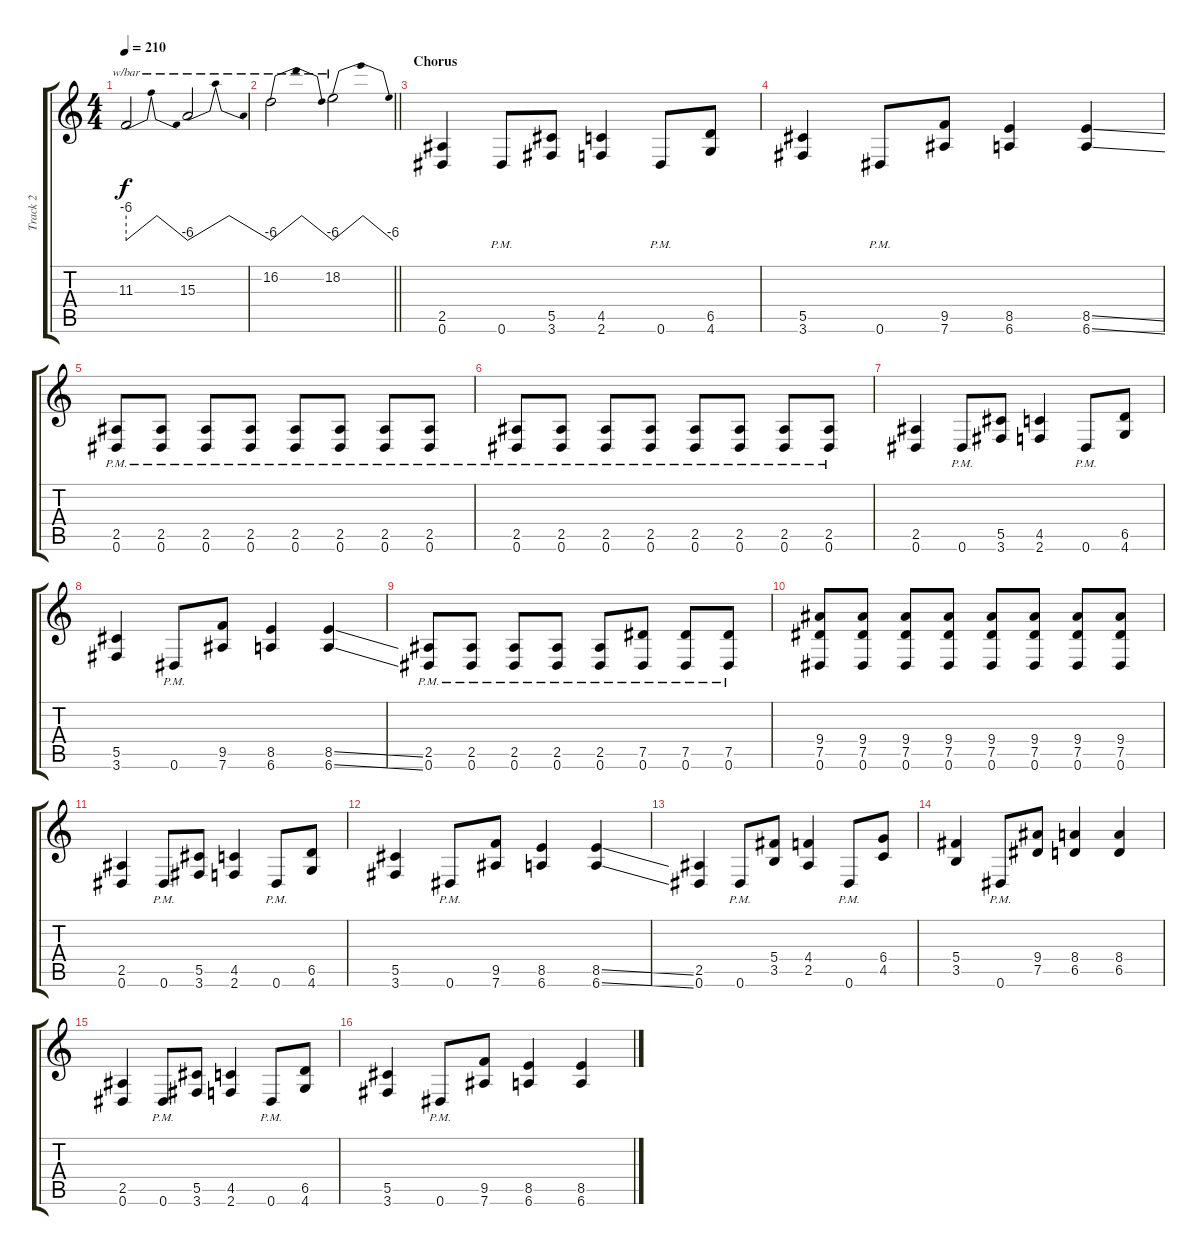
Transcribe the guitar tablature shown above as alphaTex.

\track ("Track 2" "Track 2") {instrument distortionguitar}
\staff {score tabs}
\tuning (Eb4 Bb3 Gb3 Db3 Ab2 Eb2) {hide}
\ts (4 4)
\tempo 210
\clef g2
\ks c
11.3.2{tbe (dip default 0 -24 30 0 60 -24) dy f} 15.3.2{tbe (dip default 0 -24 30 0 60 -24)} |
\barLineRight lightlight
16.2.2{tbe (dip default 0 -24 30 0 60 -24)} 18.2.2{tbe (dip default 0 -24 30 0 60 -24)} |
\section ("" "Chorus")
(2.5 0.6).4 0.6{pm}.8 (5.5 3.6).8 (4.5 2.6).4 0.6{pm}.8 (6.5 4.6).8 |
(5.5 3.6).4 0.6{pm}.8 (9.5 7.6).8 (8.5 6.6).4 (8.5{ss} 6.6{ss}).4 |
(2.5{pm} 0.6{pm}).8 (2.5{pm} 0.6{pm}).8 (2.5{pm} 0.6{pm}).8 (2.5{pm} 0.6{pm}).8 (2.5{pm} 0.6{pm}).8 (2.5{pm} 0.6{pm}).8 (2.5{pm} 0.6{pm}).8 (2.5{pm} 0.6{pm}).8 |
(2.5{pm} 0.6{pm}).8 (2.5{pm} 0.6{pm}).8 (2.5{pm} 0.6{pm}).8 (2.5{pm} 0.6{pm}).8 (2.5{pm} 0.6{pm}).8 (2.5{pm} 0.6{pm}).8 (2.5{pm} 0.6{pm}).8 (2.5{pm} 0.6{pm}).8 |
(2.5 0.6).4 0.6{pm}.8 (5.5 3.6).8 (4.5 2.6).4 0.6{pm}.8 (6.5 4.6).8 |
(5.5 3.6).4 0.6{pm}.8 (9.5 7.6).8 (8.5 6.6).4 (8.5{ss} 6.6{ss}).4 |
(2.5{pm} 0.6{pm}).8 (2.5{pm} 0.6{pm}).8 (2.5{pm} 0.6{pm}).8 (2.5{pm} 0.6{pm}).8 (2.5{pm} 0.6{pm}).8 (7.5{pm} 0.6{pm}).8 (7.5{pm} 0.6{pm}).8 (7.5{pm} 0.6{pm}).8 |
(9.4 7.5 0.6).8 (9.4 7.5 0.6).8 (9.4 7.5 0.6).8 (9.4 7.5 0.6).8 (9.4 7.5 0.6).8 (9.4 7.5 0.6).8 (9.4 7.5 0.6).8 (9.4 7.5 0.6).8 |
(2.5 0.6).4 0.6{pm}.8 (5.5 3.6).8 (4.5 2.6).4 0.6{pm}.8 (6.5 4.6).8 |
(5.5 3.6).4 0.6{pm}.8 (9.5 7.6).8 (8.5 6.6).4 (8.5{ss} 6.6{ss}).4 |
(2.5 0.6).4 0.6{pm}.8 (5.4 3.5).8 (4.4 2.5).4 0.6{pm}.8 (6.4 4.5).8 |
(5.4 3.5).4 0.6{pm}.8 (9.4 7.5).8 (8.4 6.5).4 (8.4 6.5).4 |
(2.5 0.6).4 0.6{pm}.8 (5.5 3.6).8 (4.5 2.6).4 0.6{pm}.8 (6.5 4.6).8 |
(5.5 3.6).4 0.6{pm}.8 (9.5 7.6).8 (8.5 6.6).4 (8.5 6.6).4
